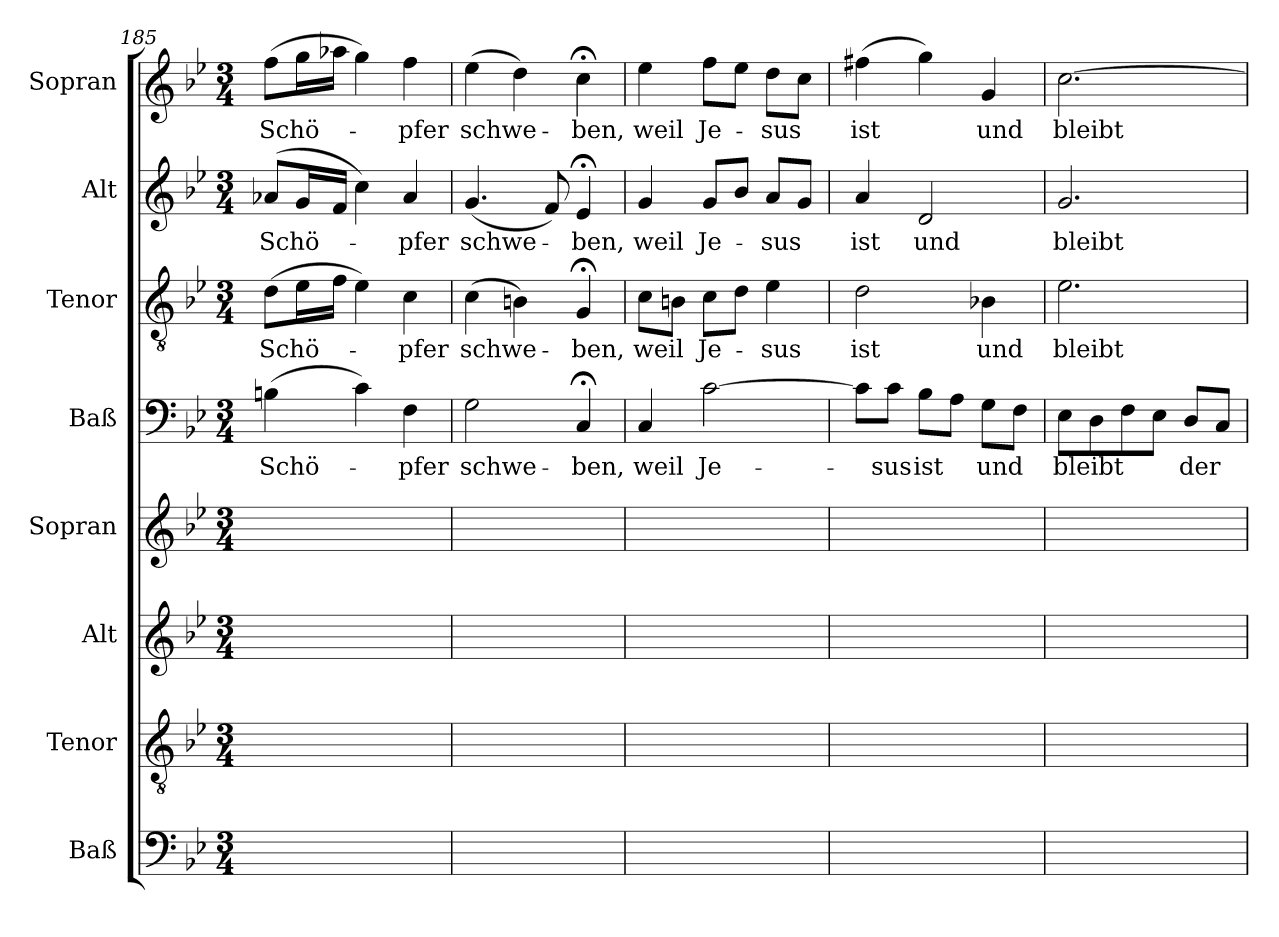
**kern	**kern	**kern	**kern	**kern	**text	**kern	**text	**kern	**text	**kern	**text
*part8	*part7	*part6	*part5	*part4	*part4	*part3	*part3	*part2	*part2	*part1	*part1
*staff8	*staff7	*staff6	*staff5	*staff4	*staff4	*staff3	*staff3	*staff2	*staff2	*staff1	*staff1
*I"Baß	*I"Tenor	*I"Alt	*I"Sopran	*I"Baß	*	*I"Tenor	*	*I"Alt	*	*I"Sopran	*
!!LO:PB:g=z
*clefF4	*clefGv2	*clefG2	*clefG2	*clefF4	*	*clefGv2	*	*clefG2	*	*clefG2	*
*k[b-e-]	*k[b-e-]	*k[b-e-]	*k[b-e-]	*k[b-e-]	*	*k[b-e-]	*	*k[b-e-]	*	*k[b-e-]	*
*g:	*g:	*g:	*g:	*g:	*	*g:	*	*g:	*	*g:	*
*M3/4	*M3/4	*M3/4	*M3/4	*M3/4	*	*M3/4	*	*M3/4	*	*M3/4	*
=185	=185	=185	=185	=185	=185	=185	=185	=185	=185	=185	=185
!	!	!	!	!	!LO:LY:b	!	!LO:LY:b	!	!LO:LY:b	!	!LO:LY:b
2.ryy	2.ryy	2.ryy	2.ryy	(>4Bn\	Schö-	(>8d\L	Schö-	(>8a-X/L	Schö-	(>8ff\L	Schö-
.	.	.	.	.	.	16e-\L	.	16g/L	.	16gg\L	.
.	.	.	.	.	.	16f\JJ	.	16f/JJ	.	16aa-X\JJ	.
.	.	.	.	4c\)	.	4e-\)	.	4cc\)	.	4gg\)	.
!	!	!	!	!	!LO:LY:b	!	!LO:LY:b	!	!LO:LY:b	!	!LO:LY:b
.	.	.	.	4F\	-pfer	4c\	-pfer	4a-/	-pfer	4ff\	-pfer
=186	=186	=186	=186	=186	=186	=186	=186	=186	=186	=186	=186
!	!	!	!	!	!LO:LY:b	!	!LO:LY:b	!	!LO:LY:b	!	!LO:LY:b
2.ryy	2.ryy	2.ryy	2.ryy	2G\	schwe-	(>4c\	schwe-	(<4.g/	schwe-	(>4ee-\	schwe-
.	.	.	.	.	.	4Bn\)	.	.	.	4dd\)	.
.	.	.	.	.	.	.	.	8f/)	.	.	.
!	!	!	!	!	!LO:LY:b	!	!LO:LY:b	!	!LO:LY:b	!	!LO:LY:b
.	.	.	.	4C;</	-ben,	4G;</	-ben,	4e-;</	-ben,	4cc;<\	-ben,
=187	=187	=187	=187	=187	=187	=187	=187	=187	=187	=187	=187
!	!	!	!	!	!LO:LY:b	!	!LO:LY:b	!	!LO:LY:b	!	!LO:LY:b
2.ryy	2.ryy	2.ryy	2.ryy	4C/	weil	8c\L	weil	4g/	weil	4ee-\	weil
.	.	.	.	.	.	8Bn\J	.	.	.	.	.
!	!	!	!	!	!LO:LY:b	!	!LO:LY:b	!	!LO:LY:b	!	!LO:LY:b
.	.	.	.	[2c\	Je-	8c\L	Je-	8g/L	Je-	8ff\L	Je-
.	.	.	.	.	.	8d\J	.	8b-/J	.	8ee-\J	.
!	!	!	!	!	!	!	!LO:LY:b	!	!LO:LY:b	!	!LO:LY:b
.	.	.	.	.	.	4e-\	-sus	8a/L	-sus	8dd\L	-sus
.	.	.	.	.	.	.	.	8g/J	.	8cc\J	.
=188	=188	=188	=188	=188	=188	=188	=188	=188	=188	=188	=188
!	!	!	!	!	!	!	!LO:LY:b	!	!LO:LY:b	!	!LO:LY:b
2.ryy	2.ryy	2.ryy	2.ryy	8c\L]	.	2d\	ist	4a/	ist	(>4ff#X\	ist
!	!	!	!	!	!LO:LY:b	!	!	!	!	!	!
.	.	.	.	8c\J	-sus	.	.	.	.	.	.
!	!	!	!	!	!LO:LY:b	!	!	!	!LO:LY:b	!	!
.	.	.	.	8B-\L	ist	.	.	2d/	und	4gg\)	.
.	.	.	.	8A\J	.	.	.	.	.	.	.
!	!	!	!	!	!LO:LY:b	!	!LO:LY:b	!	!	!	!LO:LY:b
.	.	.	.	8G\L	und	4B-X\	und	.	.	4g/	und
.	.	.	.	8F\J	.	.	.	.	.	.	.
=189	=189	=189	=189	=189	=189	=189	=189	=189	=189	=189	=189
!	!	!	!	!	!LO:LY:b	!	!LO:LY:b	!	!LO:LY:b	!	!LO:LY:b
2.ryy	2.ryy	2.ryy	2.ryy	8E-\L	bleibt	2.e-\	bleibt	2.g/	bleibt	[2.cc\	bleibt
.	.	.	.	8D\	.	.	.	.	.	.	.
.	.	.	.	8F\	.	.	.	.	.	.	.
.	.	.	.	8E-\J	.	.	.	.	.	.	.
!	!	!	!	!	!LO:LY:b	!	!	!	!	!	!
.	.	.	.	8D/L	der	.	.	.	.	.	.
.	.	.	.	8C/J	.	.	.	.	.	.	.
=	=	=	=	=	=	=	=	=	=	=	=
*-	*-	*-	*-	*-	*-	*-	*-	*-	*-	*-	*-
